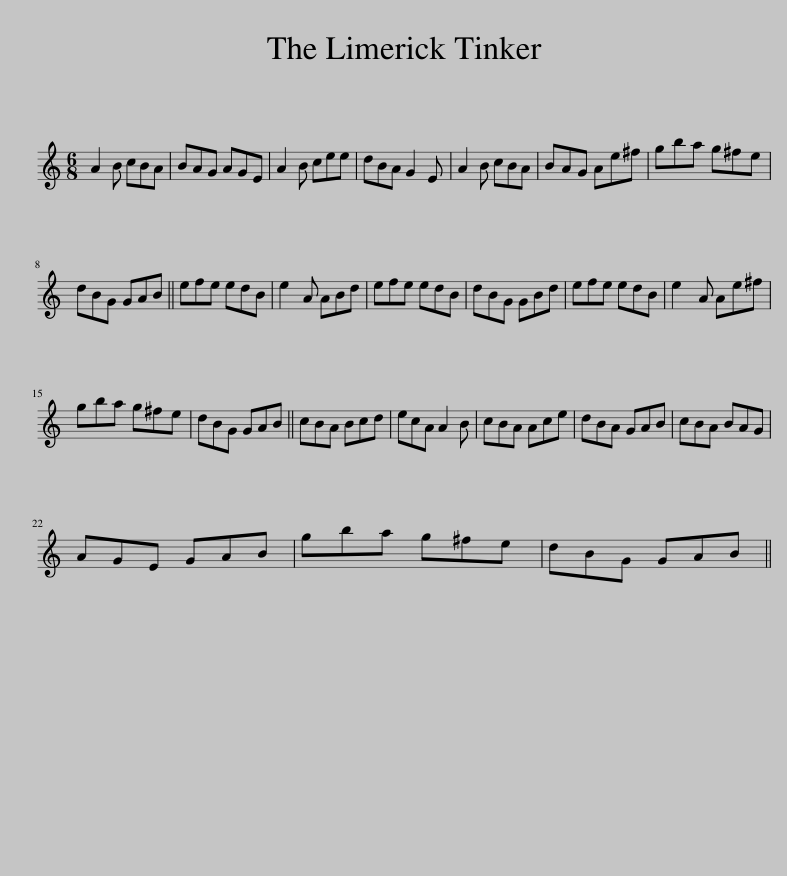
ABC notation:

X:1
L:1/8
M:6/8
I:linebreak $
K:C
V:1 treble
V:1
 A2 B cBA | BAG AGE | A2 B cee | dBA G2 E | A2 B cBA | %5
 BAG Ae^f | gba g^fe |$ dBG GAB || efe edB | e2 A ABd | %10
 efe edB | dBG GBd | efe edB | e2 A Ae^f |$ gba g^fe | %15
 dBG GAB || cBA Bcd | ecA A2 B | cBA Ace | dBA GAB | %20
 cBA BAG |$ AGE GAB | gba g^fe | dBG GAB || %24
